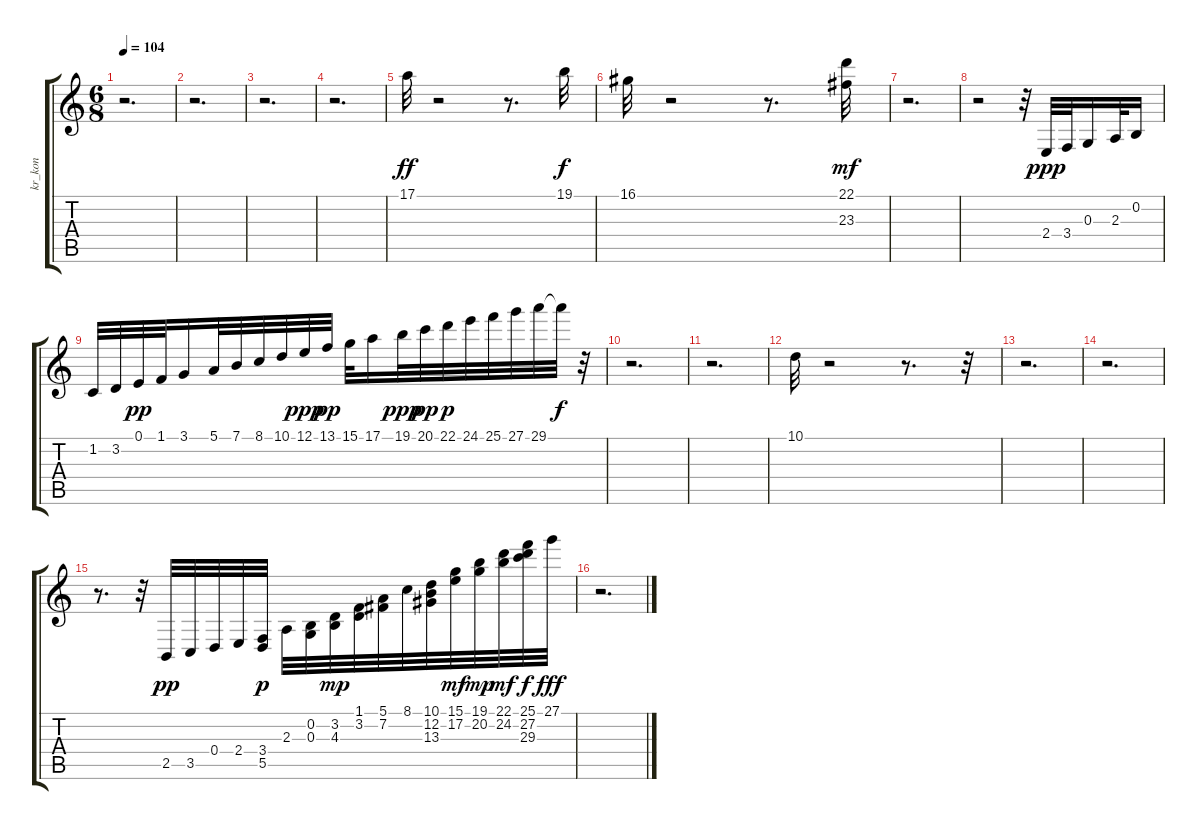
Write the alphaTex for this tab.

\track ("kr_kon" "kr_kon") {instrument vibraphone}
\staff {score tabs}
\tuning (E4 B3 G3 D3 A2 E2) {hide}
\ts (6 8)
\tempo 104
\clef g2
\ks c
r.2{d dy f} |
r.2{d} |
r.2{d} |
r.2{d} |
17.1.32{dy ff} r.2 r.8{d} 19.1.32{dy f} |
16.1.32 r.2 r.8{d} (22.1 23.3).32{dy mf} |
r.2{d} |
r.2 r.32 2.4.32{dy ppp} 3.4.32 0.3.16 2.3.32 0.2.16 |
1.2.32 3.2.32 0.1.32{dy pp} 1.1.32 3.1.16 5.1.32 7.1.32 8.1.32 10.1.32 12.1.32{dy ppp} 13.1.32{dy pp} 15.1.32 17.1.16 19.1.32{dy ppp} 20.1.32{dy pp} 22.1.32{dy p} 24.1.32 25.1.32 27.1.32 29.1.32 29.1{t}.32{dy f} r.32 |
r.2{d} |
r.2{d} |
10.1.32 r.2 r.8{d} r.32 |
r.2{d} |
r.2{d} |
r.8{d} r.32 2.5.32{dy pp} 3.5.32 0.4.32 2.4.32 (3.4 5.5).32{dy p} 2.3.32 (0.2 0.3).32 (3.2 4.3).32{dy mp} (1.1 3.2).32 (5.1 7.2).32 8.1.32 (10.1 12.2 13.3).32 (15.1 17.2).32{dy mf} (19.1 20.2).32{dy mp} (22.1 24.2).32{dy mf} (25.1 27.2 29.3).32{dy f} 27.1.32{dy fff} |
r.2{d}
